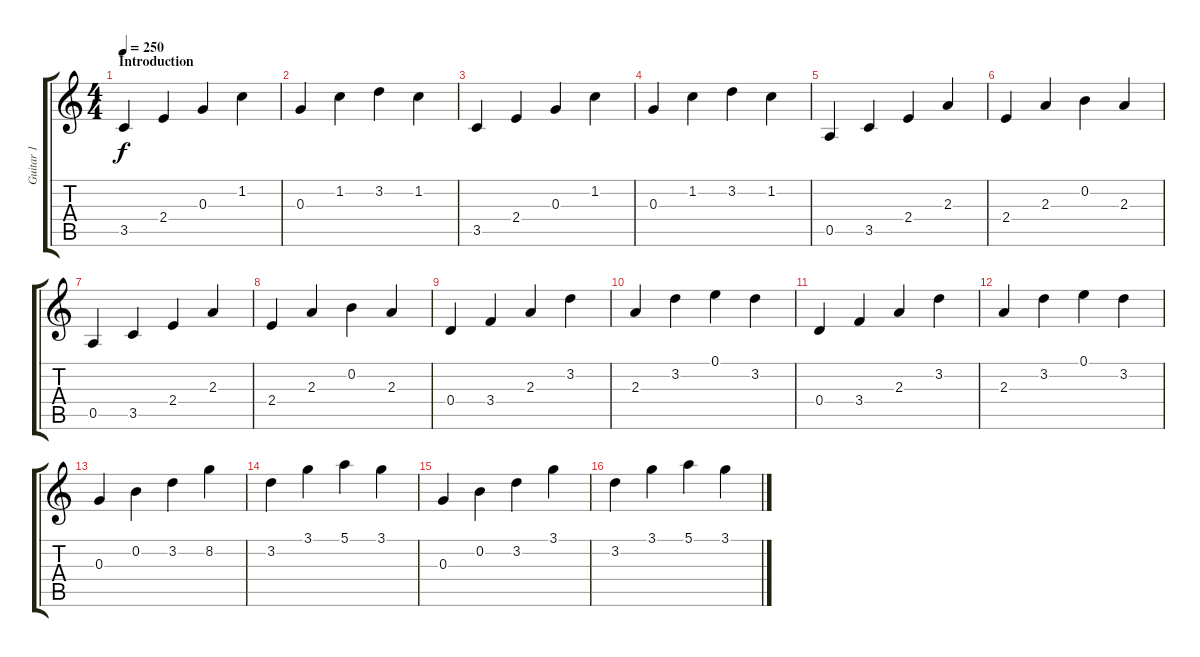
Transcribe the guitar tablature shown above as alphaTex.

\track ("Guitar 1" "Guitar 1") {instrument acousticguitarnylon}
\staff {score tabs}
\tuning (E4 B3 G3 D3 A2 E2) {hide}
\ts (4 4)
\section ("" "Introduction")
\tempo 250
\clef g2
\ks c
3.5.4{dy f instrument acousticguitarnylon} 2.4.4 0.3.4 1.2.4 |
0.3.4 1.2.4 3.2.4 1.2.4 |
3.5.4 2.4.4 0.3.4 1.2.4 |
0.3.4 1.2.4 3.2.4 1.2.4 |
0.5.4 3.5.4 2.4.4 2.3.4 |
2.4.4 2.3.4 0.2.4 2.3.4 |
0.5.4 3.5.4 2.4.4 2.3.4 |
2.4.4 2.3.4 0.2.4 2.3.4 |
0.4.4 3.4.4 2.3.4 3.2.4 |
2.3.4 3.2.4 0.1.4 3.2.4 |
0.4.4 3.4.4 2.3.4 3.2.4 |
2.3.4 3.2.4 0.1.4 3.2.4 |
0.3.4 0.2.4 3.2.4 8.2.4 |
3.2.4 3.1.4 5.1.4 3.1.4 |
0.3.4 0.2.4 3.2.4 3.1.4 |
3.2.4 3.1.4 5.1.4 3.1.4
